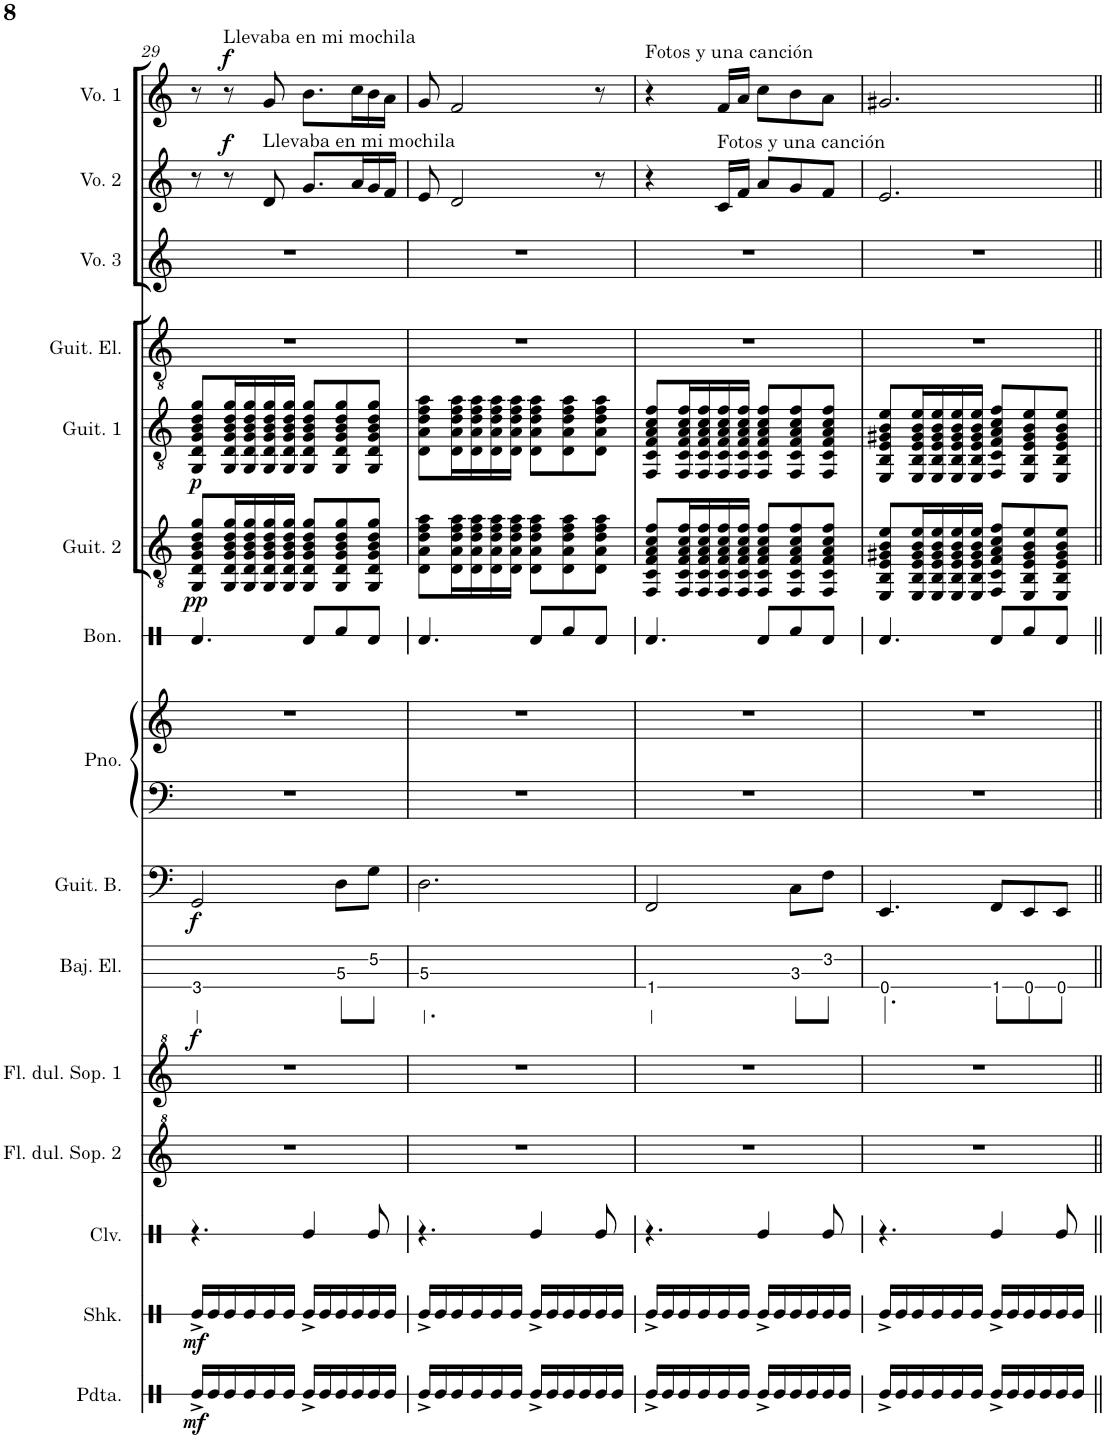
**kern	**dynam	**kern	**dynam	**kern	**kern	**kern	**kern	**dynam	**kern	**dynam	**kern	**kern	**kern	**kern	**dynam	**kern	**dynam	**kern	**kern	**kern	**dynam	**kern	**dynam
*part15	*part15	*part14	*part14	*part13	*part12	*part11	*part10	*part10	*part9	*part9	*part8	*part8	*part7	*part6	*part6	*part5	*part5	*part4	*part3	*part2	*part2	*part1	*part1
*staff16	*staff16	*staff15	*staff15	*staff14	*staff13	*staff12	*staff11	*staff11	*staff10	*staff10	*staff9	*staff8	*staff7	*staff6	*staff6	*staff5	*staff5	*staff4	*staff3	*staff2	*staff2	*staff1	*staff1
*I"Pandereta	*	*I"Shaker	*	*I"Claves	*I"Flauta dulce soprano 2	*I"Flauta dulce soprano 1	*I"Bajo eléctrico	*	*I"Bajo eléctrico	*	*I"Piano	*	*I"Bongós	*I"Guitarra acústica 2	*	*I"Guitarra acústica 1	*	*I"Guitarra eléctrica	*I"Voz 3	*I"Voz 2	*	*I"Voz 1	*
*I'Pdta.	*	*I'Shk.	*	*I'Clv.	*I'Fl. dul. Sop. 2	*I'Fl. dul. Sop. 1	*I'Baj. El.	*	*	*	*I'Pno.	*	*I'Bon.	*I'Guit. 2	*	*I'Guit. 1	*	*I'Guit. El.	*I'Vo. 3	*I'Vo. 2	*	*I'Vo. 1	*
!!LO:PB:g=z
*clefX	*	*clefX	*	*clefX	*clefG^2	*clefG^2	*	*	*clefF4	*	*clefF4	*clefG2	*clefX	*clefGv2	*	*clefGv2	*	*clefGv2	*clefG2	*clefG2	*	*clefG2	*
*	*	*	*	*	*	*	*Trd7c12	*	*Trd7c12	*	*	*	*	*	*	*	*	*	*	*	*	*	*
*k[]	*	*k[]	*	*k[]	*k[]	*k[]	*k[]	*	*k[]	*	*k[]	*k[]	*k[]	*k[]	*	*k[]	*	*k[]	*k[]	*k[]	*	*k[]	*
*M6/8	*	*M6/8	*	*M6/8	*M6/8	*M6/8	*M6/8	*	*M6/8	*	*M6/8	*M6/8	*M6/8	*M6/8	*	*M6/8	*	*M6/8	*M6/8	*M6/8	*	*M6/8	*
=29	=29	=29	=29	=29	=29	=29	=29	=29	=29	=29	=29	=29	=29	=29	=29	=29	=29	=29	=29	=29	=29	=29	=29
!	!LO:DY:b	!	!LO:DY:b	!	!	!	!	!LO:DY:b	!	!LO:DY:b	!	!	!	!	!LO:DY:b	!	!LO:DY:b	!	!	!	!	!	!
16Re^/LL	mf	16Re^/LL	mf	4.r	2.r	2.r	2GG\	f	2GG/	f	2.r	2.r	4.Rd/	8GG/ 8D/ 8G/ 8B/ 8d/ 8g/L	pp	8GG/ 8D/ 8G/ 8B/ 8d/ 8g/L	p	2.r	2.r	8r	.	8r	.
16Re/	.	16Re/	.	.	.	.	.	.	.	.	.	.	.	.	.	.	.	.	.	.	.	.	.
!	!	!	!	!	!	!	!	!	!	!	!	!	!	!	!	!	!	!	!	!	!	!LO:TX:a:t=Llevaba en mi mochila	!
!	!	!	!	!	!	!	!	!	!	!	!	!	!	!	!	!	!	!	!	!	!LO:DY:a	!	!LO:DY:a
16Re/	.	16Re/	.	.	.	.	.	.	.	.	.	.	.	16GG/ 16D/ 16G/ 16B/ 16d/ 16g/L	.	16GG/ 16D/ 16G/ 16B/ 16d/ 16g/L	.	.	.	8r	f	8r	f
16Re/	.	16Re/	.	.	.	.	.	.	.	.	.	.	.	16GG/ 16D/ 16G/ 16B/ 16d/ 16g/	.	16GG/ 16D/ 16G/ 16B/ 16d/ 16g/	.	.	.	.	.	.	.
!	!	!	!	!	!	!	!	!	!	!	!	!	!	!	!	!	!	!	!	!LO:TX:a:t=Llevaba en mi mochila	!	!	!
16Re/	.	16Re/	.	.	.	.	.	.	.	.	.	.	.	16GG/ 16D/ 16G/ 16B/ 16d/ 16g/	.	16GG/ 16D/ 16G/ 16B/ 16d/ 16g/	.	.	.	8d/	.	8g/	.
16Re/JJ	.	16Re/JJ	.	.	.	.	.	.	.	.	.	.	.	16GG/ 16D/ 16G/ 16B/ 16d/ 16g/JJ	.	16GG/ 16D/ 16G/ 16B/ 16d/ 16g/JJ	.	.	.	.	.	.	.
16Re^/LL	.	16Re^/LL	.	4Re/	.	.	.	.	.	.	.	.	8Rd/L	8GG/ 8D/ 8G/ 8B/ 8d/ 8g/L	.	8GG/ 8D/ 8G/ 8B/ 8d/ 8g/L	.	.	.	8.g/L	.	8.b\L	.
16Re/	.	16Re/	.	.	.	.	.	.	.	.	.	.	.	.	.	.	.	.	.	.	.	.	.
16Re/	.	16Re/	.	.	.	.	8D\L	.	8D\L	.	.	.	8Rf/	8GG/ 8D/ 8G/ 8B/ 8d/ 8g/	.	8GG/ 8D/ 8G/ 8B/ 8d/ 8g/	.	.	.	.	.	.	.
16Re/	.	16Re/	.	.	.	.	.	.	.	.	.	.	.	.	.	.	.	.	.	16a/L	.	16cc\L	.
16Re/	.	16Re/	.	8Re/	.	.	8G\J	.	8G\J	.	.	.	8Rd/J	8GG/ 8D/ 8G/ 8B/ 8d/ 8g/J	.	8GG/ 8D/ 8G/ 8B/ 8d/ 8g/J	.	.	.	16g/	.	16b\	.
16Re/JJ	.	16Re/JJ	.	.	.	.	.	.	.	.	.	.	.	.	.	.	.	.	.	16f/JJ	.	16a\JJ	.
=30	=30	=30	=30	=30	=30	=30	=30	=30	=30	=30	=30	=30	=30	=30	=30	=30	=30	=30	=30	=30	=30	=30	=30
16Re^/LL	.	16Re^/LL	.	4.r	2.r	2.r	2.D\	.	2.D\	.	2.r	2.r	4.Rd/	8D\ 8A\ 8d\ 8f\ 8a\L	.	8D\ 8A\ 8d\ 8f\ 8a\L	.	2.r	2.r	8e/	.	8g/	.
16Re/	.	16Re/	.	.	.	.	.	.	.	.	.	.	.	.	.	.	.	.	.	.	.	.	.
16Re/	.	16Re/	.	.	.	.	.	.	.	.	.	.	.	16D\ 16A\ 16d\ 16f\ 16a\L	.	16D\ 16A\ 16d\ 16f\ 16a\L	.	.	.	2d/	.	2f/	.
16Re/	.	16Re/	.	.	.	.	.	.	.	.	.	.	.	16D\ 16A\ 16d\ 16f\ 16a\	.	16D\ 16A\ 16d\ 16f\ 16a\	.	.	.	.	.	.	.
16Re/	.	16Re/	.	.	.	.	.	.	.	.	.	.	.	16D\ 16A\ 16d\ 16f\ 16a\	.	16D\ 16A\ 16d\ 16f\ 16a\	.	.	.	.	.	.	.
16Re/JJ	.	16Re/JJ	.	.	.	.	.	.	.	.	.	.	.	16D\ 16A\ 16d\ 16f\ 16a\JJ	.	16D\ 16A\ 16d\ 16f\ 16a\JJ	.	.	.	.	.	.	.
16Re^/LL	.	16Re^/LL	.	4Re/	.	.	.	.	.	.	.	.	8Rd/L	8D\ 8A\ 8d\ 8f\ 8a\L	.	8D\ 8A\ 8d\ 8f\ 8a\L	.	.	.	.	.	.	.
16Re/	.	16Re/	.	.	.	.	.	.	.	.	.	.	.	.	.	.	.	.	.	.	.	.	.
16Re/	.	16Re/	.	.	.	.	.	.	.	.	.	.	8Rf/	8D\ 8A\ 8d\ 8f\ 8a\	.	8D\ 8A\ 8d\ 8f\ 8a\	.	.	.	.	.	.	.
16Re/	.	16Re/	.	.	.	.	.	.	.	.	.	.	.	.	.	.	.	.	.	.	.	.	.
16Re/	.	16Re/	.	8Re/	.	.	.	.	.	.	.	.	8Rd/J	8D\ 8A\ 8d\ 8f\ 8a\J	.	8D\ 8A\ 8d\ 8f\ 8a\J	.	.	.	8r	.	8r	.
16Re/JJ	.	16Re/JJ	.	.	.	.	.	.	.	.	.	.	.	.	.	.	.	.	.	.	.	.	.
=31	=31	=31	=31	=31	=31	=31	=31	=31	=31	=31	=31	=31	=31	=31	=31	=31	=31	=31	=31	=31	=31	=31	=31
!	!	!	!	!	!	!	!	!	!	!	!	!	!	!	!	!	!	!	!	!	!	!LO:TX:a:t=Fotos y una canción	!
16Re^/LL	.	16Re^/LL	.	4.r	2.r	2.r	2FF\	.	2FF/	.	2.r	2.r	4.Rd/	8FF/ 8C/ 8F/ 8A/ 8c/ 8f/L	.	8FF/ 8C/ 8F/ 8A/ 8c/ 8f/L	.	2.r	2.r	4r	.	4r	.
16Re/	.	16Re/	.	.	.	.	.	.	.	.	.	.	.	.	.	.	.	.	.	.	.	.	.
16Re/	.	16Re/	.	.	.	.	.	.	.	.	.	.	.	16FF/ 16C/ 16F/ 16A/ 16c/ 16f/L	.	16FF/ 16C/ 16F/ 16A/ 16c/ 16f/L	.	.	.	.	.	.	.
16Re/	.	16Re/	.	.	.	.	.	.	.	.	.	.	.	16FF/ 16C/ 16F/ 16A/ 16c/ 16f/	.	16FF/ 16C/ 16F/ 16A/ 16c/ 16f/	.	.	.	.	.	.	.
!	!	!	!	!	!	!	!	!	!	!	!	!	!	!	!	!	!	!	!	!LO:TX:a:t=Fotos y una canción	!	!	!
16Re/	.	16Re/	.	.	.	.	.	.	.	.	.	.	.	16FF/ 16C/ 16F/ 16A/ 16c/ 16f/	.	16FF/ 16C/ 16F/ 16A/ 16c/ 16f/	.	.	.	16c/LL	.	16f/LL	.
16Re/JJ	.	16Re/JJ	.	.	.	.	.	.	.	.	.	.	.	16FF/ 16C/ 16F/ 16A/ 16c/ 16f/JJ	.	16FF/ 16C/ 16F/ 16A/ 16c/ 16f/JJ	.	.	.	16f/JJ	.	16a/JJ	.
16Re^/LL	.	16Re^/LL	.	4Re/	.	.	.	.	.	.	.	.	8Rd/L	8FF/ 8C/ 8F/ 8A/ 8c/ 8f/L	.	8FF/ 8C/ 8F/ 8A/ 8c/ 8f/L	.	.	.	8a/L	.	8cc\L	.
16Re/	.	16Re/	.	.	.	.	.	.	.	.	.	.	.	.	.	.	.	.	.	.	.	.	.
16Re/	.	16Re/	.	.	.	.	8C\L	.	8C\L	.	.	.	8Rf/	8FF/ 8C/ 8F/ 8A/ 8c/ 8f/	.	8FF/ 8C/ 8F/ 8A/ 8c/ 8f/	.	.	.	8g/	.	8b\	.
16Re/	.	16Re/	.	.	.	.	.	.	.	.	.	.	.	.	.	.	.	.	.	.	.	.	.
16Re/	.	16Re/	.	8Re/	.	.	8F\J	.	8F\J	.	.	.	8Rd/J	8FF/ 8C/ 8F/ 8A/ 8c/ 8f/J	.	8FF/ 8C/ 8F/ 8A/ 8c/ 8f/J	.	.	.	8f/J	.	8a\J	.
16Re/JJ	.	16Re/JJ	.	.	.	.	.	.	.	.	.	.	.	.	.	.	.	.	.	.	.	.	.
=32	=32	=32	=32	=32	=32	=32	=32	=32	=32	=32	=32	=32	=32	=32	=32	=32	=32	=32	=32	=32	=32	=32	=32
16Re^/LL	.	16Re^/LL	.	4.r	2.r	2.r	4.EE\	.	4.EE/	.	2.r	2.r	4.Rd/	8EE/ 8BB/ 8E/ 8G#X/ 8B/ 8e/L	.	8EE/ 8BB/ 8E/ 8G#X/ 8B/ 8e/L	.	2.r	2.r	2.e/	.	2.g#X/	.
16Re/	.	16Re/	.	.	.	.	.	.	.	.	.	.	.	.	.	.	.	.	.	.	.	.	.
16Re/	.	16Re/	.	.	.	.	.	.	.	.	.	.	.	16EE/ 16BB/ 16E/ 16G#/ 16B/ 16e/L	.	16EE/ 16BB/ 16E/ 16G#/ 16B/ 16e/L	.	.	.	.	.	.	.
16Re/	.	16Re/	.	.	.	.	.	.	.	.	.	.	.	16EE/ 16BB/ 16E/ 16G#/ 16B/ 16e/	.	16EE/ 16BB/ 16E/ 16G#/ 16B/ 16e/	.	.	.	.	.	.	.
16Re/	.	16Re/	.	.	.	.	.	.	.	.	.	.	.	16EE/ 16BB/ 16E/ 16G#/ 16B/ 16e/	.	16EE/ 16BB/ 16E/ 16G#/ 16B/ 16e/	.	.	.	.	.	.	.
16Re/JJ	.	16Re/JJ	.	.	.	.	.	.	.	.	.	.	.	16EE/ 16BB/ 16E/ 16G#/ 16B/ 16e/JJ	.	16EE/ 16BB/ 16E/ 16G#/ 16B/ 16e/JJ	.	.	.	.	.	.	.
16Re^/LL	.	16Re^/LL	.	4Re/	.	.	8FF\L	.	8FF/L	.	.	.	8Rd/L	8FF/ 8C/ 8F/ 8A/ 8c/ 8f/L	.	8FF/ 8C/ 8F/ 8A/ 8c/ 8f/L	.	.	.	.	.	.	.
16Re/	.	16Re/	.	.	.	.	.	.	.	.	.	.	.	.	.	.	.	.	.	.	.	.	.
16Re/	.	16Re/	.	.	.	.	8EE\	.	8EE/	.	.	.	8Rf/	8EE/ 8BB/ 8E/ 8G#/ 8B/ 8e/	.	8EE/ 8BB/ 8E/ 8G#/ 8B/ 8e/	.	.	.	.	.	.	.
16Re/	.	16Re/	.	.	.	.	.	.	.	.	.	.	.	.	.	.	.	.	.	.	.	.	.
16Re/	.	16Re/	.	8Re/	.	.	8EE\J	.	8EE/J	.	.	.	8Rd/J	8EE/ 8BB/ 8E/ 8G#/ 8B/ 8e/J	.	8EE/ 8BB/ 8E/ 8G#/ 8B/ 8e/J	.	.	.	.	.	.	.
16Re/JJ	.	16Re/JJ	.	.	.	.	.	.	.	.	.	.	.	.	.	.	.	.	.	.	.	.	.
=||	=||	=||	=||	=||	=||	=||	=||	=||	=||	=||	=||	=||	=||	=||	=||	=||	=||	=||	=||	=||	=||	=||	=||
*-	*-	*-	*-	*-	*-	*-	*-	*-	*-	*-	*-	*-	*-	*-	*-	*-	*-	*-	*-	*-	*-	*-	*-
